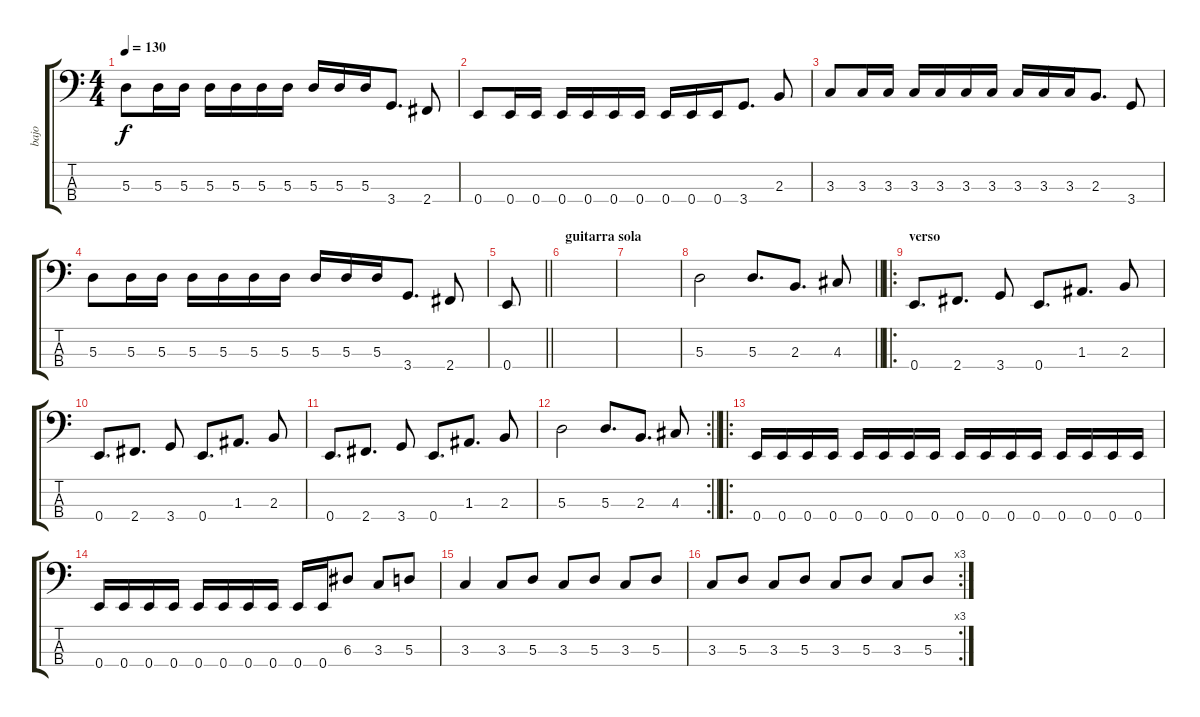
\track ("bajo" "bajo") {instrument electricbassfinger}
\staff {score tabs}
\tuning (G2 D2 A1 E1) {hide}
\ts (4 4)
\tempo 130
\clef f4
\ks c
5.3.8{dy f} 5.3.16 5.3.16 5.3.16 5.3.16 5.3.16 5.3.16 5.3.16 5.3.16 5.3.16 3.4.8{d} 2.4.8 |
0.4.8 0.4.16 0.4.16 0.4.16 0.4.16 0.4.16 0.4.16 0.4.16 0.4.16 0.4.16 3.4.8{d} 2.3.8 |
3.3.8 3.3.16 3.3.16 3.3.16 3.3.16 3.3.16 3.3.16 3.3.16 3.3.16 3.3.16 2.3.8{d} 3.4.8 |
5.3.8 5.3.16 5.3.16 5.3.16 5.3.16 5.3.16 5.3.16 5.3.16 5.3.16 5.3.16 3.4.8{d} 2.4.8 |
\barLineRight lightlight
0.4.8 |
\section ("" "guitarra sola")
|
|
\barLineRight lightlight
5.3.2 5.3.8{d} 2.3.8{d} 4.3.8 |
\ro
\section ("" "verso")
0.4.8{d} 2.4.8{d} 3.4.8 0.4.8{d} 1.3.8{d} 2.3.8 |
0.4.8{d} 2.4.8{d} 3.4.8 0.4.8{d} 1.3.8{d} 2.3.8 |
0.4.8{d} 2.4.8{d} 3.4.8 0.4.8{d} 1.3.8{d} 2.3.8 |
\rc 2
\barLineRight lightlight
5.3.2 5.3.8{d} 2.3.8{d} 4.3.8 |
\ro
0.4.16 0.4.16 0.4.16 0.4.16 0.4.16 0.4.16 0.4.16 0.4.16 0.4.16 0.4.16 0.4.16 0.4.16 0.4.16 0.4.16 0.4.16 0.4.16 |
0.4.16 0.4.16 0.4.16 0.4.16 0.4.16 0.4.16 0.4.16 0.4.16 0.4.16 0.4.16 6.3.8 3.3.8 5.3.8 |
3.3.4 3.3.8 5.3.8 3.3.8 5.3.8 3.3.8 5.3.8 |
\rc 3
3.3.8 5.3.8 3.3.8 5.3.8 3.3.8 5.3.8 3.3.8 5.3.8
